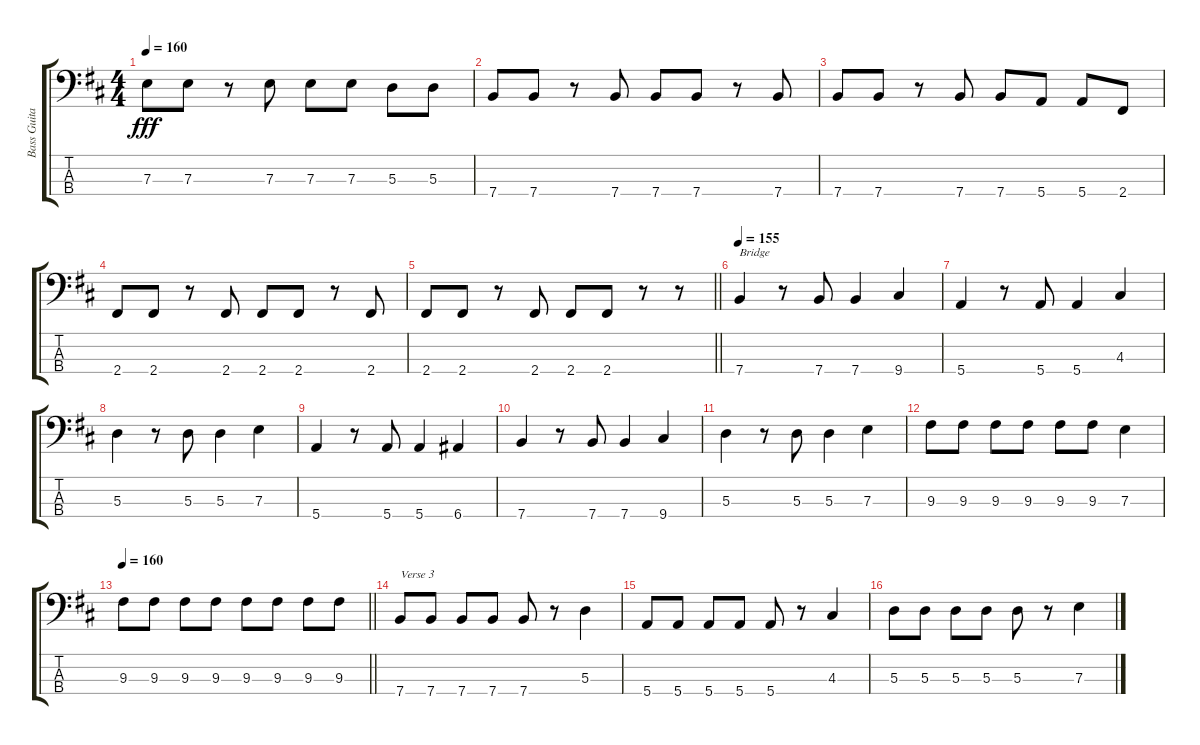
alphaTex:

\track ("Bass Guitar (Bob)" "Bass Guita") {instrument electricbassfinger}
\staff {score tabs}
\tuning (G2 D2 A1 E1) {hide}
\ts (4 4)
\tempo 160
\clef f4
\ks d
7.3.8{dy fff} 7.3.8 r.8 7.3.8 7.3.8 7.3.8 5.3.8 5.3.8 |
7.4.8 7.4.8 r.8 7.4.8 7.4.8 7.4.8 r.8 7.4.8 |
7.4.8 7.4.8 r.8 7.4.8 7.4.8 5.4.8 5.4.8 2.4.8 |
2.4.8 2.4.8 r.8 2.4.8 2.4.8 2.4.8 r.8 2.4.8 |
\barLineRight lightlight
2.4.8 2.4.8 r.8 2.4.8 2.4.8 2.4.8 r.8 r.8 |
\tempo 155
7.4.4{txt "Bridge"} r.8 7.4.8 7.4.4 9.4.4 |
5.4.4 r.8 5.4.8 5.4.4 4.3.4 |
5.3.4 r.8 5.3.8 5.3.4 7.3.4 |
5.4.4 r.8 5.4.8 5.4.4 6.4.4 |
7.4.4 r.8 7.4.8 7.4.4 9.4.4 |
5.3.4 r.8 5.3.8 5.3.4 7.3.4 |
9.3.8 9.3.8 9.3.8 9.3.8 9.3.8 9.3.8 7.3.4 |
\tempo 160
\barLineRight lightlight
9.3.8 9.3.8 9.3.8 9.3.8 9.3.8 9.3.8 9.3.8 9.3.8 |
7.4.8{txt "Verse 3"} 7.4.8 7.4.8 7.4.8 7.4.8 r.8 5.3.4 |
5.4.8 5.4.8 5.4.8 5.4.8 5.4.8 r.8 4.3.4 |
5.3.8 5.3.8 5.3.8 5.3.8 5.3.8 r.8 7.3.4
